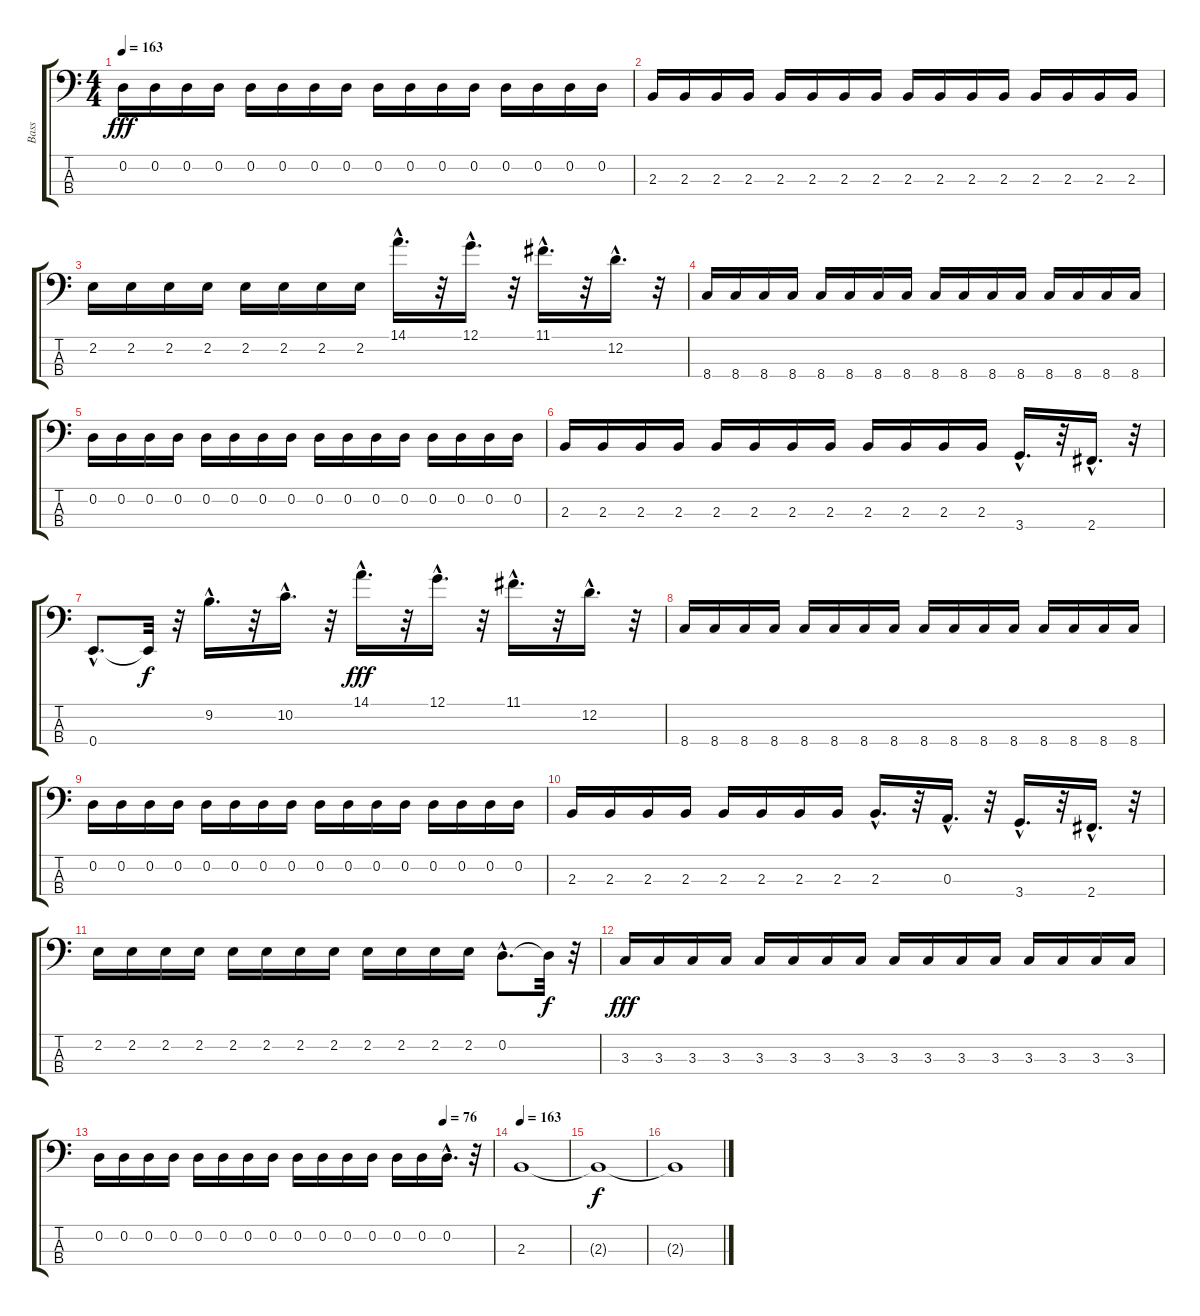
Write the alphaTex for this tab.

\track ("Bass" "Bass") {instrument electricbassfinger}
\staff {score tabs}
\tuning (G2 D2 A1 E1) {hide}
\ts (4 4)
\tempo 163
\clef f4
\ks c
0.2.16{dy fff} 0.2.16 0.2.16 0.2.16 0.2.16 0.2.16 0.2.16 0.2.16 0.2.16 0.2.16 0.2.16 0.2.16 0.2.16 0.2.16 0.2.16 0.2.16 |
2.3.16 2.3.16 2.3.16 2.3.16 2.3.16 2.3.16 2.3.16 2.3.16 2.3.16 2.3.16 2.3.16 2.3.16 2.3.16 2.3.16 2.3.16 2.3.16 |
2.2.16 2.2.16 2.2.16 2.2.16 2.2.16 2.2.16 2.2.16 2.2.16 14.1{hac}.16{d} r.32 12.1{hac}.16{d} r.32 11.1{hac}.16{d} r.32 12.2{hac}.16{d} r.32 |
8.4.16 8.4.16 8.4.16 8.4.16 8.4.16 8.4.16 8.4.16 8.4.16 8.4.16 8.4.16 8.4.16 8.4.16 8.4.16 8.4.16 8.4.16 8.4.16 |
0.2.16 0.2.16 0.2.16 0.2.16 0.2.16 0.2.16 0.2.16 0.2.16 0.2.16 0.2.16 0.2.16 0.2.16 0.2.16 0.2.16 0.2.16 0.2.16 |
2.3.16 2.3.16 2.3.16 2.3.16 2.3.16 2.3.16 2.3.16 2.3.16 2.3.16 2.3.16 2.3.16 2.3.16 3.4{hac}.16{d} r.32 2.4{hac}.16{d} r.32 |
0.4{hac}.8{d} 0.4{t}.32{dy f} r.32 9.2{hac}.16{d} r.32 10.2{hac}.16{d} r.32 14.1{hac}.16{d dy fff} r.32 12.1{hac}.16{d} r.32 11.1{hac}.16{d} r.32 12.2{hac}.16{d} r.32 |
8.4.16 8.4.16 8.4.16 8.4.16 8.4.16 8.4.16 8.4.16 8.4.16 8.4.16 8.4.16 8.4.16 8.4.16 8.4.16 8.4.16 8.4.16 8.4.16 |
0.2.16 0.2.16 0.2.16 0.2.16 0.2.16 0.2.16 0.2.16 0.2.16 0.2.16 0.2.16 0.2.16 0.2.16 0.2.16 0.2.16 0.2.16 0.2.16 |
2.3.16 2.3.16 2.3.16 2.3.16 2.3.16 2.3.16 2.3.16 2.3.16 2.3{hac}.16{d} r.32 0.3{hac}.16{d} r.32 3.4{hac}.16{d} r.32 2.4{hac}.16{d} r.32 |
2.2.16 2.2.16 2.2.16 2.2.16 2.2.16 2.2.16 2.2.16 2.2.16 2.2.16 2.2.16 2.2.16 2.2.16 0.2{hac}.8{d} 0.2{t}.32{dy f} r.32 |
3.3.16{dy fff} 3.3.16 3.3.16 3.3.16 3.3.16 3.3.16 3.3.16 3.3.16 3.3.16 3.3.16 3.3.16 3.3.16 3.3.16 3.3.16 3.3.16 3.3.16 |
\tempo (76 0.875)
0.2.16 0.2.16 0.2.16 0.2.16 0.2.16 0.2.16 0.2.16 0.2.16 0.2.16 0.2.16 0.2.16 0.2.16 0.2.16 0.2.16 0.2{hac}.16{d} r.32 |
\tempo 163
2.3.1 |
2.3{t}.1{dy f} |
2.3{t}.1
